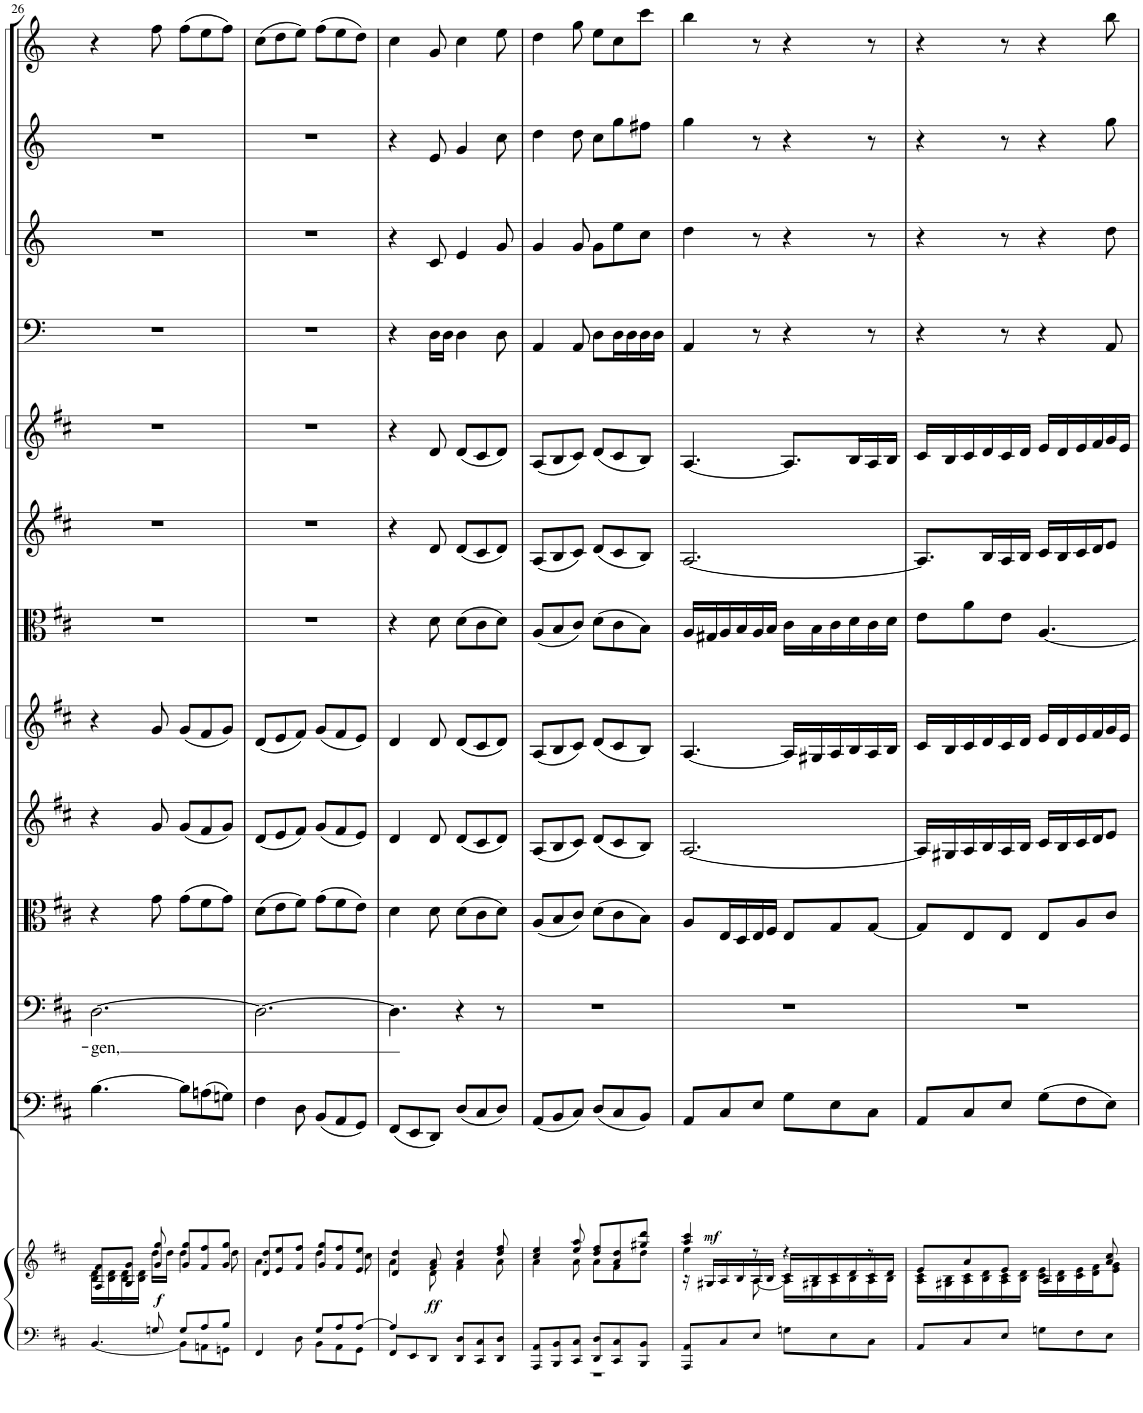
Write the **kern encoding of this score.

**kern	**kern	**dynam	**kern	**kern	**text	**kern	**kern	**kern	**kern	**kern	**kern	**kern	**kern	**kern	**kern
*part13	*part13	*part13	*part12	*part11	*part11	*part10	*part9	*part8	*part7	*part6	*part5	*part4	*part3	*part2	*part1
*staff14	*staff13	*staff13/14	*staff12	*staff11	*staff11	*staff10	*staff9	*staff8	*staff7	*staff6	*staff5	*staff4	*staff3	*staff2	*staff1
*I"Piano reduction	*	*	*I"Continuo	*I"Soprano, Alto, Tenore, Basso in unisono	*	*I"Viola	*I"Violino II	*I"Violino I	*I"Taille	*I"Oboe d'amore II	*I"Oboe d'amore I	*I"Timpani	*I"Tromba III (D)	*I"Tromba II (D)	*I"Tromba I (D)
*I'Pno	*	*	*	*	*	*	*	*	*	*I'Ob	*I'Ob	*I'Timp	*	*	*
!!LO:PB:g=z
*clefF4	*clefG2	*	*clefF4	*clefF4	*	*clefC3	*clefG2	*clefG2	*clefC3	*clefG2	*clefG2	*clefF4	*clefG2	*clefG2	*clefG2
*	*	*	*	*	*	*	*	*	*Trd4c7	*	*	*	*Trd-1c-2	*Trd-1c-2	*Trd-1c-2
*k[f#c#]	*k[f#c#]	*	*k[f#c#]	*k[f#c#]	*	*k[f#c#]	*k[f#c#]	*k[f#c#]	*k[f#c#]	*k[f#c#]	*k[f#c#]	*k[]	*k[]	*k[]	*k[]
*M6/8	*M6/8	*	*M6/8	*M6/8	*	*M6/8	*M6/8	*M6/8	*M6/8	*M6/8	*M6/8	*M6/8	*M6/8	*M6/8	*M6/8
=26	=26	=26	=26	=26	=26	=26	=26	=26	=26	=26	=26	=26	=26	=26	=26
*^	*^	*	*	*	*	*	*	*	*	*	*	*	*	*	*
!	!	!	!	!	!	!	!LO:LY:b	!	!	!	!	!	!	!	!	!	!
4ryy	[<4.BB/	8F#/ 8f#/L	16B\ 16d\LL	.	[4.B\	[2.D\	-gen,	4r	4r	4r	2.r	2.r	2.r	2.r	2.r	2.r	4r
.	.	.	16B\ 16d\	.	.	.	.	.	.	.	.	.	.	.	.	.	.
.	.	8G/ 8g/J	16B\ 16d\	.	.	.	.	.	.	.	.	.	.	.	.	.	.
.	.	.	16B\ 16d\JJ	.	.	.	.	.	.	.	.	.	.	.	.	.	.
!	!	!	!	!LO:DY:b	!	!	!	!	!	!	!	!	!	!	!	!	!
8Gn/	.	8g/ 8gg/	16dd\LL	f	.	.	.	8g\	8g/	8g/	.	.	.	.	.	.	8ff\
.	.	.	16dd\JJ	.	.	.	.	.	.	.	.	.	.	.	.	.	.
8G/L	8BB\L]	8g/ 8gg/L	4dd\	.	8B\L]	.	.	(8g\L	(8g/L	(8g/L	.	.	.	.	.	.	(8ff\L
8A/	8AAn\	8f#/ 8ff#/	.	.	(8An\	.	.	8f#\	8f#/	8f#/	.	.	.	.	.	.	8ee\
8B/J	8GGn\J	8g/ 8gg/J	8dd\	.	8Gn\J)	.	.	8g\J)	8g/J)	8g/J)	.	.	.	.	.	.	8ff\J)
=27	=27	=27	=27	=27	=27	=27	=27	=27	=27	=27	=27	=27	=27	=27	=27	=27	=27
4FF#/	4ryy	8d/ 8dd/L	4.a\	.	4F#\	2.D\_	.	(8d\L	(8d/L	(8d/L	2.r	2.r	2.r	2.r	2.r	2.r	(8cc\L
.	.	8e/ 8ee/	.	.	.	.	.	8e\	8e/	8e/	.	.	.	.	.	.	8dd\
8ryy	8D\	8f#/ 8ff#/J	.	.	8D\	.	.	8f#\J)	8f#/J)	8f#/J)	.	.	.	.	.	.	8ee\J)
8G/L	8BB\L	8g/ 8gg/L	4dd\	.	(8BB/L	.	.	(8g\L	(8g/L	(8g/L	.	.	.	.	.	.	(8ff\L
8A/	8AA\	8f#/ 8ff#/	.	.	8AA/	.	.	8f#\	8f#/	8f#/	.	.	.	.	.	.	8ee\
[8A/J	8GG\J	8e/ 8ee/J	8cc#\	.	8GG/J)	.	.	8e\J)	8e/J)	8e/J)	.	.	.	.	.	.	8dd\J)
=28	=28	=28	=28	=28	=28	=28	=28	=28	=28	=28	=28	=28	=28	=28	=28	=28	=28
4A/]	8FF#/L	4d/ 4dd/	4a\	.	(8FF#/L	4.D\]	.	4d\	4d/	4d/	4r	4r	4r	4r	4r	4r	4cc\
.	8EE/	.	.	.	8EE/	.	.	.	.	.	.	.	.	.	.	.	.
!	!	!	!	!LO:DY:b	!	!	!	!	!	!	!	!	!	!	!	!	!
8ryy	8DD/J	8f#/ 8a/	8d\	ff	8DD/J)	.	.	8d\	8d/	8d/	8d\	8d/	8d/	16D\LL	8c/	8e/	8g/
.	.	.	.	.	.	.	.	.	.	.	.	.	.	16D\JJ	.	.	.
8DD/ 8D/L	4.ryy	4a/ 4dd/	4f#\	.	(8D/L	4r	.	(8d\L	(8d/L	(8d/L	(8d\L	(8d/L	(8d/L	4D\	4e/	4g/	4cc\
8CC#/ 8C#/	.	.	.	.	8C#/	.	.	8c#\	8c#/	8c#/	8c#\	8c#/	8c#/	.	.	.	.
8DD/ 8D/J	.	8dd/ 8ff#/	8a\	.	8D/J)	8r	.	8d\J)	8d/J)	8d/J)	8d\J)	8d/J)	8d/J)	8D\	8g/	8cc\	8ee\
=29	=29	=29	=29	=29	=29	=29	=29	=29	=29	=29	=29	=29	=29	=29	=29	=29	=29
8AAA/ 8AA/L	2.r	4cc#/ 4ee/	4a\	.	(8AA/L	2.r	.	(8A/L	(8A/L	(8A/L	(8A/L	(8A/L	(8A/L	4AA/	4g/	4dd\	4dd\
8BBB/ 8BB/	.	.	.	.	8BB/	.	.	8B/	8B/	8B/	8B/	8B/	8B/	.	.	.	.
8CC#/ 8C#/J	.	8ee/ 8aa/	8a\	.	8C#/J)	.	.	8c#/J)	8c#/J)	8c#/J)	8c#/J)	8c#/J)	8c#/J)	8AA/	8g/	8dd\	8gg\
8DD/ 8D/L	.	8dd/ 8ff#/L	8a\L	.	(8D/L	.	.	(8d\L	(8d/L	(8d/L	(8d\L	(8d/L	(8d/L	8D\L	8g\L	8cc\L	8ee\L
8CC#/ 8C#/	.	8a/ 8dd/	8f#\	.	8C#/	.	.	8c#\	8c#/	8c#/	8c#\	8c#/	8c#/	16D\L	8ee\	8gg\	8cc\
.	.	.	.	.	.	.	.	.	.	.	.	.	.	16D\	.	.	.
8BBB/ 8BB/J	.	8gg#X/ 8ddd/J	8dd\J	.	8BB/J)	.	.	8B\J)	8B/J)	8B/J)	8B\J)	8B/J)	8B/J)	16D\	8cc\J	8ff#X\J	8ccc\J
.	.	.	.	.	.	.	.	.	.	.	.	.	.	16D\JJ	.	.	.
*v	*v	*	*	*	*	*	*	*	*	*	*	*	*	*	*	*	*
=30	=30	=30	=30	=30	=30	=30	=30	=30	=30	=30	=30	=30	=30	=30	=30	=30
*	*	*^	*	*	*	*	*	*	*	*	*	*	*	*	*	*
8AAA/ 8AA/L	4aa/ 4ccc#/	4ee\	16r	.	8AA/L	2.r	.	8A/L	[2.A/	[4.A/	16A/LL	[2.A/	[4.A/	4AA/	4dd\	4gg\	4bb\
!	!	!	!	!LO:DY:a	!	!	!	!	!	!	!	!	!	!	!	!	!
.	.	.	16G#X/LL	mf	.	.	.	.	.	.	16G#X/	.	.	.	.	.	.
8C#/	.	.	16A/	.	8C#/	.	.	16E/L	.	.	16A/	.	.	.	.	.	.
.	.	.	16B/	.	.	.	.	16D/	.	.	16B/	.	.	.	.	.	.
8E/J	8r	[8A\	16A/	.	8E/J	.	.	16E/	.	.	16A/	.	.	8r	8r	8r	8r
.	.	.	16B/JJ	.	.	.	.	16F#/JJ	.	.	16B/JJ	.	.	.	.	.	.
8Gn\L	4r	16A\LL]	16c#/LL	.	8G\L	.	.	8E/L	.	16A/LL]	16c#\LL	.	8.A/L]	4r	4r	4r	4r
.	.	16G#X\	16B/	.	.	.	.	.	.	16G#X/	16B\	.	.	.	.	.	.
8E\	.	16A\	16c#/	.	8E\	.	.	8G/	.	16A/	16c#\	.	.	.	.	.	.
.	.	16B\	16d/	.	.	.	.	.	.	16B/	16d\	.	16B/L	.	.	.	.
8C#\J	8r	16A\	16c#/	.	8C#\J	.	.	[8G/J	.	16A/	16c#\	.	16A/	8r	8r	8r	8r
.	.	16B\JJ	16d/JJ	.	.	.	.	.	.	16B/JJ	16d\JJ	.	16B/JJ	.	.	.	.
*	*	*v	*v	*	*	*	*	*	*	*	*	*	*	*	*	*	*
=31	=31	=31	=31	=31	=31	=31	=31	=31	=31	=31	=31	=31	=31	=31	=31	=31
8AA/L	8e/L	16A\ 16c#\LL	.	8AA/L	2.r	.	8G/L]	16A/LL]	16c#/LL	8e\L	8.A/L]	16c#/LL	4r	4r	4r	4r
.	.	16G#X\ 16B\	.	.	.	.	.	16G#X/	16B/	.	.	16B/	.	.	.	.
8C#/	8a/	16A\ 16c#\	.	8C#/	.	.	8E/	16A/	16c#/	8a\	.	16c#/	.	.	.	.
.	.	16B\ 16d\	.	.	.	.	.	16B/	16d/	.	16B/L	16d/	.	.	.	.
8E/J	8e/J	16A\ 16c#\	.	8E/J	.	.	8E/J	16A/	16c#/	8e\J	16A/	16c#/	8r	8r	8r	8r
.	.	16B\ 16d\JJ	.	.	.	.	.	16B/JJ	16d/JJ	.	16B/JJ	16d/JJ	.	.	.	.
8Gn\L	4A/	16c#\ 16e\LL	.	(8G\L	.	.	8E/L	16c#/LL	16e/LL	[4.A/	16c#/LL	16e/LL	4r	4r	4r	4r
.	.	16B\ 16d\	.	.	.	.	.	16B/	16d/	.	16B/	16d/	.	.	.	.
8F#\	.	16c#\ 16e\	.	8F#\	.	.	8A/	16c#/	16e/	.	16c#/	16e/	.	.	.	.
.	.	16d\ 16f#\J	.	.	.	.	.	16d/J	16f#/	.	16d/J	16f#/	.	.	.	.
8E\J	8a/ 8cc#/	8e\ 8g\J	.	8E\J)	.	.	8c#/J	8e/J	16g/	.	8e/J	16g/	8AA/	8dd\	8gg\	8bb\
.	.	.	.	.	.	.	.	.	16e/JJ	.	.	16e/JJ	.	.	.	.
*	*v	*v	*	*	*	*	*	*	*	*	*	*	*	*	*	*
=	=	=	=	=	=	=	=	=	=	=	=	=	=	=	=
*-	*-	*-	*-	*-	*-	*-	*-	*-	*-	*-	*-	*-	*-	*-	*-
